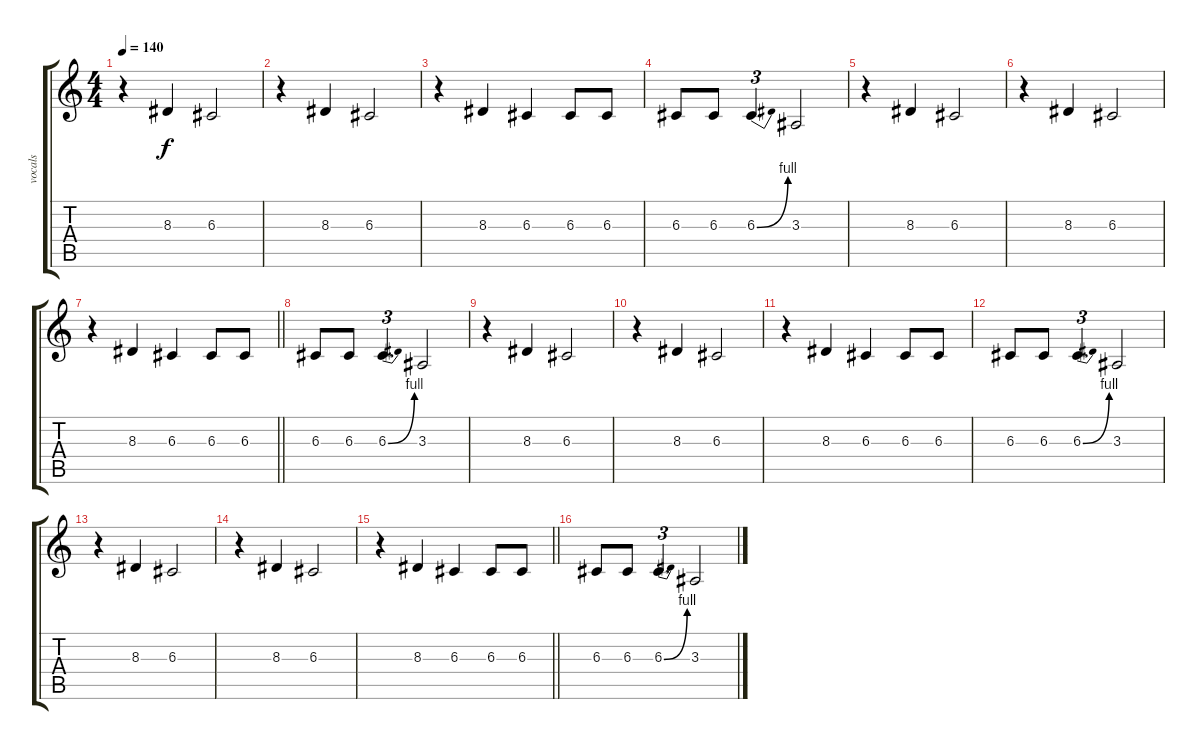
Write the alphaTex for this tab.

\track ("vocals" "vocals") {instrument flute}
\staff {score tabs}
\tuning (E4 B3 G3 D3 A2 D2) {hide}
\ts (4 4)
\tempo 140
\clef g2
\ks c
r.4{dy f} 8.3.4 6.3.2 |
r.4 8.3.4 6.3.2 |
r.4 8.3.4 6.3.4 6.3.8 6.3.8 |
6.3.8 6.3.8 6.3{be (bend 0 0 60 4)}.4{d tu (3 2)} 3.3.2 |
r.4 8.3.4 6.3.2 |
r.4 8.3.4 6.3.2 |
\barLineRight lightlight
r.4 8.3.4 6.3.4 6.3.8 6.3.8 |
6.3.8 6.3.8 6.3{be (bend 0 0 60 4)}.4{d tu (3 2)} 3.3.2 |
r.4 8.3.4 6.3.2 |
r.4 8.3.4 6.3.2 |
r.4 8.3.4 6.3.4 6.3.8 6.3.8 |
6.3.8 6.3.8 6.3{be (bend 0 0 60 4)}.4{d tu (3 2)} 3.3.2 |
r.4 8.3.4 6.3.2 |
r.4 8.3.4 6.3.2 |
\barLineRight lightlight
r.4 8.3.4 6.3.4 6.3.8 6.3.8 |
6.3.8 6.3.8 6.3{be (bend 0 0 60 4)}.4{d tu (3 2)} 3.3.2
